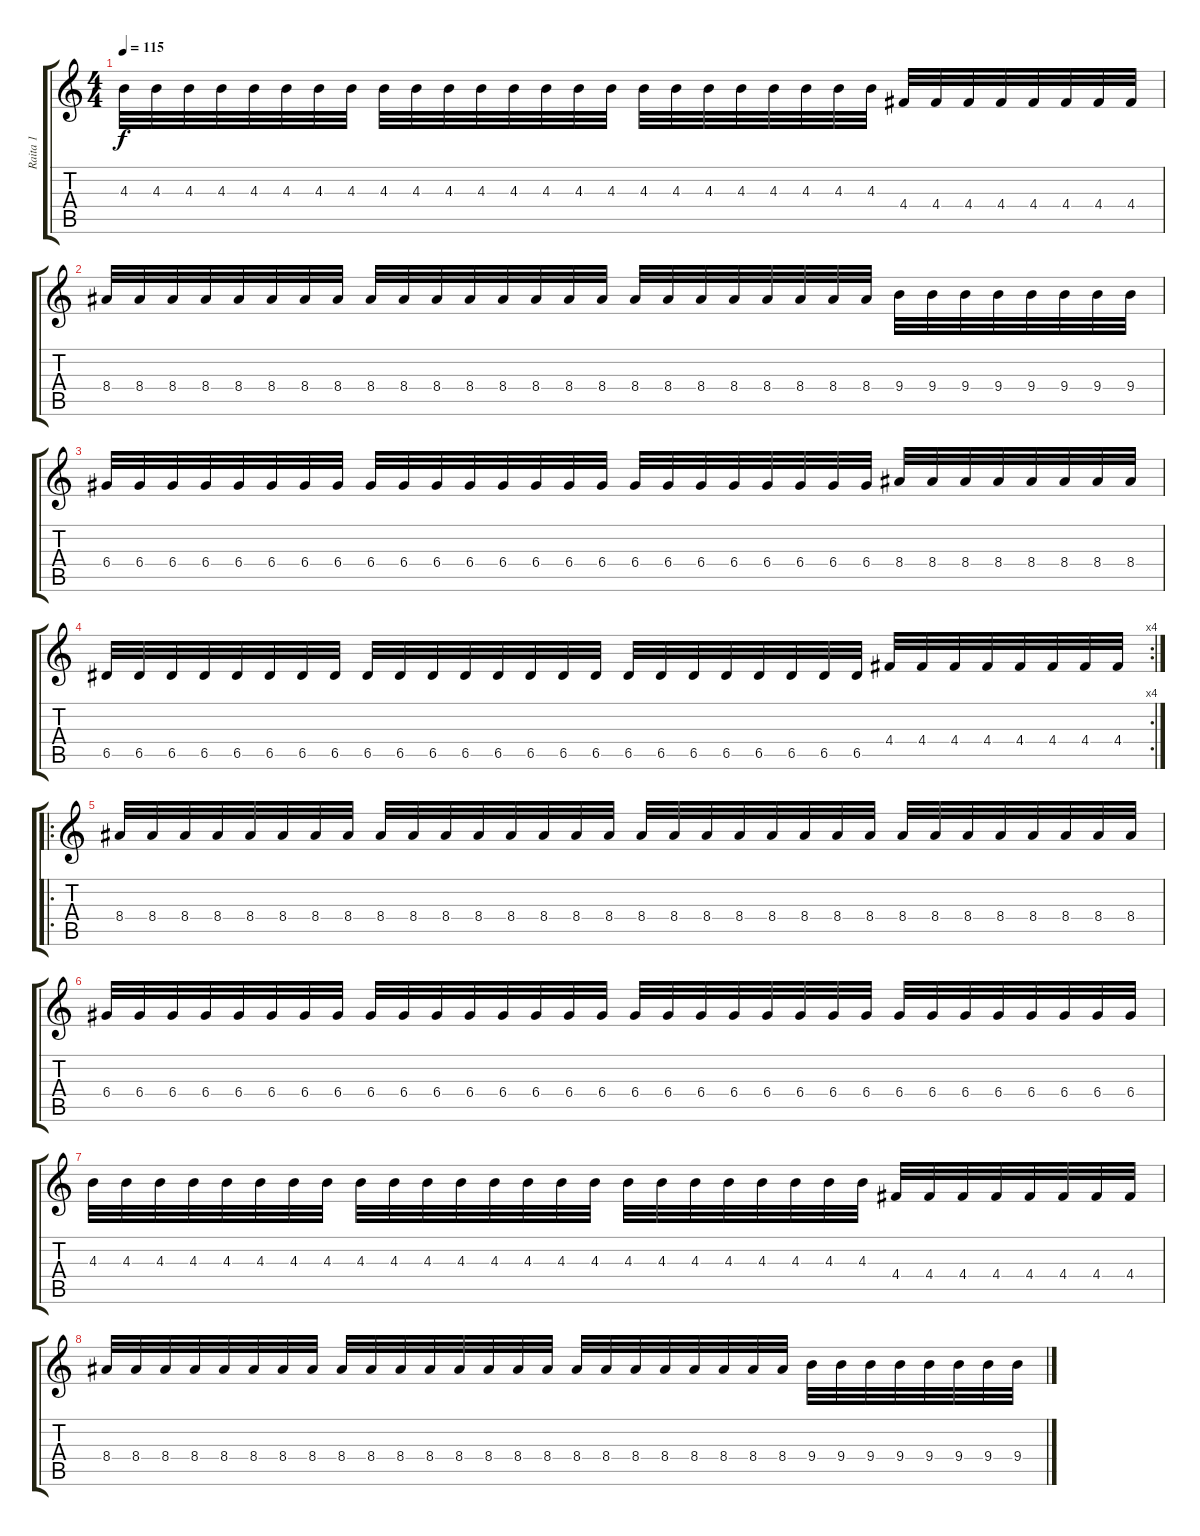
\track ("Raita 1" "Raita 1") {instrument distortionguitar}
\staff {score tabs}
\tuning (E4 B3 G3 D3 A2 E2) {hide}
\ts (4 4)
\tempo 115
\clef g2
\ks c
4.3.32{dy f} 4.3.32 4.3.32 4.3.32 4.3.32 4.3.32 4.3.32 4.3.32 4.3.32 4.3.32 4.3.32 4.3.32 4.3.32 4.3.32 4.3.32 4.3.32 4.3.32 4.3.32 4.3.32 4.3.32 4.3.32 4.3.32 4.3.32 4.3.32 4.4.32 4.4.32 4.4.32 4.4.32 4.4.32 4.4.32 4.4.32 4.4.32 |
8.4.32 8.4.32 8.4.32 8.4.32 8.4.32 8.4.32 8.4.32 8.4.32 8.4.32 8.4.32 8.4.32 8.4.32 8.4.32 8.4.32 8.4.32 8.4.32 8.4.32 8.4.32 8.4.32 8.4.32 8.4.32 8.4.32 8.4.32 8.4.32 9.4.32 9.4.32 9.4.32 9.4.32 9.4.32 9.4.32 9.4.32 9.4.32 |
6.4.32 6.4.32 6.4.32 6.4.32 6.4.32 6.4.32 6.4.32 6.4.32 6.4.32 6.4.32 6.4.32 6.4.32 6.4.32 6.4.32 6.4.32 6.4.32 6.4.32 6.4.32 6.4.32 6.4.32 6.4.32 6.4.32 6.4.32 6.4.32 8.4.32 8.4.32 8.4.32 8.4.32 8.4.32 8.4.32 8.4.32 8.4.32 |
\rc 4
6.5.32 6.5.32 6.5.32 6.5.32 6.5.32 6.5.32 6.5.32 6.5.32 6.5.32 6.5.32 6.5.32 6.5.32 6.5.32 6.5.32 6.5.32 6.5.32 6.5.32 6.5.32 6.5.32 6.5.32 6.5.32 6.5.32 6.5.32 6.5.32 4.4.32 4.4.32 4.4.32 4.4.32 4.4.32 4.4.32 4.4.32 4.4.32 |
\ro
8.4.32 8.4.32 8.4.32 8.4.32 8.4.32 8.4.32 8.4.32 8.4.32 8.4.32 8.4.32 8.4.32 8.4.32 8.4.32 8.4.32 8.4.32 8.4.32 8.4.32 8.4.32 8.4.32 8.4.32 8.4.32 8.4.32 8.4.32 8.4.32 8.4.32 8.4.32 8.4.32 8.4.32 8.4.32 8.4.32 8.4.32 8.4.32 |
6.4.32 6.4.32 6.4.32 6.4.32 6.4.32 6.4.32 6.4.32 6.4.32 6.4.32 6.4.32 6.4.32 6.4.32 6.4.32 6.4.32 6.4.32 6.4.32 6.4.32 6.4.32 6.4.32 6.4.32 6.4.32 6.4.32 6.4.32 6.4.32 6.4.32 6.4.32 6.4.32 6.4.32 6.4.32 6.4.32 6.4.32 6.4.32 |
4.3.32 4.3.32 4.3.32 4.3.32 4.3.32 4.3.32 4.3.32 4.3.32 4.3.32 4.3.32 4.3.32 4.3.32 4.3.32 4.3.32 4.3.32 4.3.32 4.3.32 4.3.32 4.3.32 4.3.32 4.3.32 4.3.32 4.3.32 4.3.32 4.4.32 4.4.32 4.4.32 4.4.32 4.4.32 4.4.32 4.4.32 4.4.32 |
8.4.32 8.4.32 8.4.32 8.4.32 8.4.32 8.4.32 8.4.32 8.4.32 8.4.32 8.4.32 8.4.32 8.4.32 8.4.32 8.4.32 8.4.32 8.4.32 8.4.32 8.4.32 8.4.32 8.4.32 8.4.32 8.4.32 8.4.32 8.4.32 9.4.32 9.4.32 9.4.32 9.4.32 9.4.32 9.4.32 9.4.32 9.4.32
